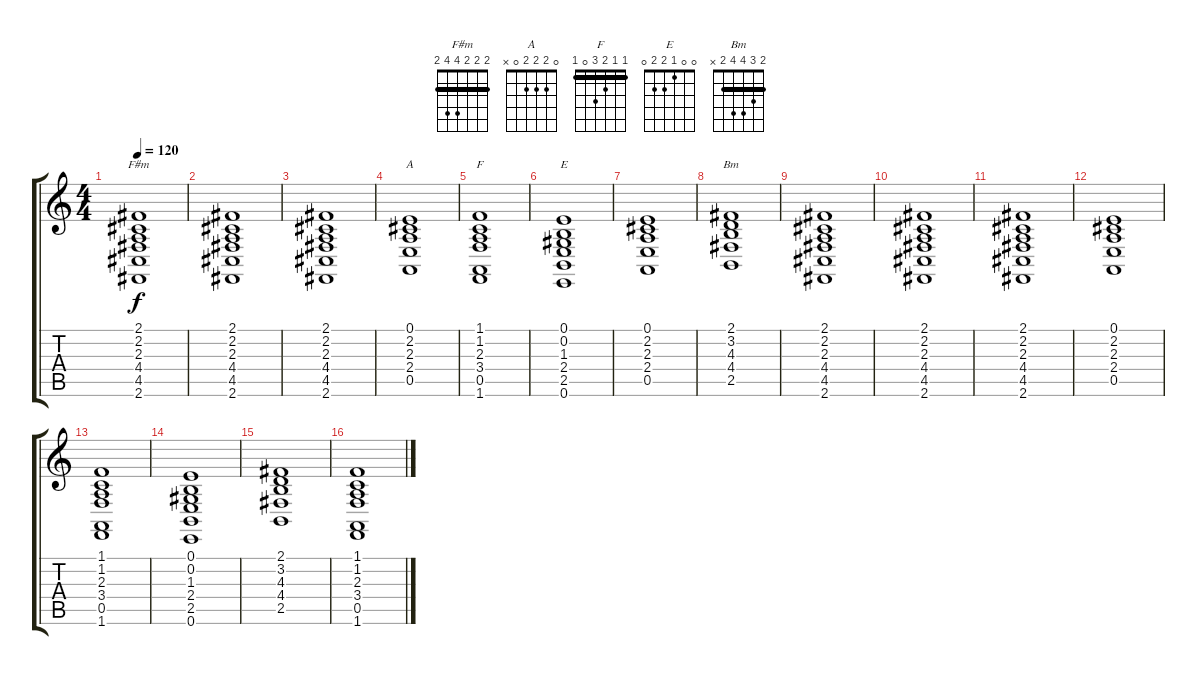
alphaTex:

\track "" {instrument choiraahs}
\staff {score tabs}
\tuning (E4 B3 G3 D3 A2 E2) {hide}
\chord ("F#m" 2 2 2 4 4 2) {barre 2}
\chord ("A" 0 2 2 2 0 x)
\chord ("F" 1 1 2 3 0 1) {barre 1}
\chord ("E" 0 0 1 2 2 0)
\chord ("Bm" 2 3 4 4 2 x) {barre 2}
\ts (4 4)
\tempo 120
\clef g2
\ks c
(2.1 2.2 2.3 4.4 4.5 2.6).1{ch "F#m" dy f} |
(2.1 2.2 2.3 4.4 4.5 2.6).1 |
(2.1 2.2 2.3 4.4 4.5 2.6).1 |
(0.1 2.2 2.3 2.4 0.5).1{ch "A"} |
(1.1 1.2 2.3 3.4 0.5 1.6).1{ch "F"} |
(0.1 0.2 1.3 2.4 2.5 0.6).1{ch "E"} |
(0.1 2.2 2.3 2.4 0.5).1 |
(2.1 3.2 4.3 4.4 2.5).1{ch "Bm"} |
(2.1 2.2 2.3 4.4 4.5 2.6).1 |
(2.1 2.2 2.3 4.4 4.5 2.6).1 |
(2.1 2.2 2.3 4.4 4.5 2.6).1 |
(0.1 2.2 2.3 2.4 0.5).1 |
(1.1 1.2 2.3 3.4 0.5 1.6).1 |
(0.1 0.2 1.3 2.4 2.5 0.6).1 |
(2.1 3.2 4.3 4.4 2.5).1 |
(1.1 1.2 2.3 3.4 0.5 1.6).1
